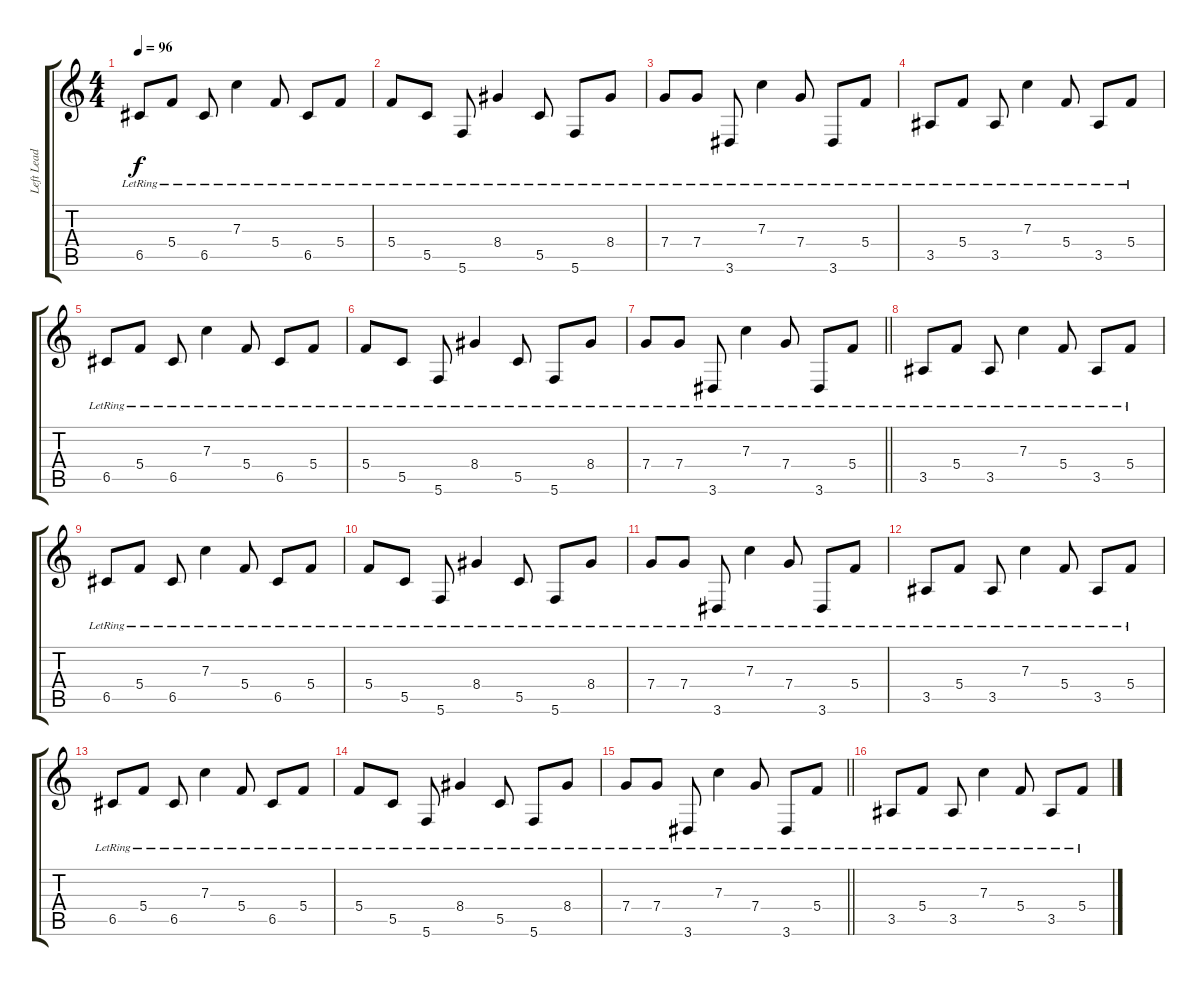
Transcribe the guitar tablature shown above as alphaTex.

\track ("Left Lead" "Left Lead") {instrument distortionguitar}
\staff {score tabs}
\tuning (D4 A3 F3 C3 G2 C2) {hide}
\ts (4 4)
\tempo 96
\clef g2
\ks c
6.5{lr}.8{dy f} 5.4{lr}.8 6.5{lr}.8 7.3{lr}.4 5.4{lr}.8 6.5{lr}.8 5.4{lr}.8 |
5.4{lr}.8 5.5{lr}.8 5.6{lr}.8 8.4{lr}.4 5.5{lr}.8 5.6{lr}.8 8.4{lr}.8 |
7.4{lr}.8 7.4{lr}.8 3.6{lr}.8 7.3{lr}.4 7.4{lr}.8 3.6{lr}.8 5.4{lr}.8 |
3.5{lr}.8 5.4{lr}.8 3.5{lr}.8 7.3{lr}.4 5.4{lr}.8 3.5{lr}.8 5.4{lr}.8 |
6.5{lr}.8 5.4{lr}.8 6.5{lr}.8 7.3{lr}.4 5.4{lr}.8 6.5{lr}.8 5.4{lr}.8 |
5.4{lr}.8 5.5{lr}.8 5.6{lr}.8 8.4{lr}.4 5.5{lr}.8 5.6{lr}.8 8.4{lr}.8 |
\barLineRight lightlight
7.4{lr}.8 7.4{lr}.8 3.6{lr}.8 7.3{lr}.4 7.4{lr}.8 3.6{lr}.8 5.4{lr}.8 |
\section ("" "")
3.5{lr}.8 5.4{lr}.8 3.5{lr}.8 7.3{lr}.4 5.4{lr}.8 3.5{lr}.8 5.4{lr}.8 |
6.5{lr}.8 5.4{lr}.8 6.5{lr}.8 7.3{lr}.4 5.4{lr}.8 6.5{lr}.8 5.4{lr}.8 |
5.4{lr}.8 5.5{lr}.8 5.6{lr}.8 8.4{lr}.4 5.5{lr}.8 5.6{lr}.8 8.4{lr}.8 |
7.4{lr}.8 7.4{lr}.8 3.6{lr}.8 7.3{lr}.4 7.4{lr}.8 3.6{lr}.8 5.4{lr}.8 |
3.5{lr}.8 5.4{lr}.8 3.5{lr}.8 7.3{lr}.4 5.4{lr}.8 3.5{lr}.8 5.4{lr}.8 |
6.5{lr}.8 5.4{lr}.8 6.5{lr}.8 7.3{lr}.4 5.4{lr}.8 6.5{lr}.8 5.4{lr}.8 |
5.4{lr}.8 5.5{lr}.8 5.6{lr}.8 8.4{lr}.4 5.5{lr}.8 5.6{lr}.8 8.4{lr}.8 |
\barLineRight lightlight
7.4{lr}.8 7.4{lr}.8 3.6{lr}.8 7.3{lr}.4 7.4{lr}.8 3.6{lr}.8 5.4{lr}.8 |
\section ("" "")
3.5{lr}.8 5.4{lr}.8 3.5{lr}.8 7.3{lr}.4 5.4{lr}.8 3.5{lr}.8 5.4{lr}.8
